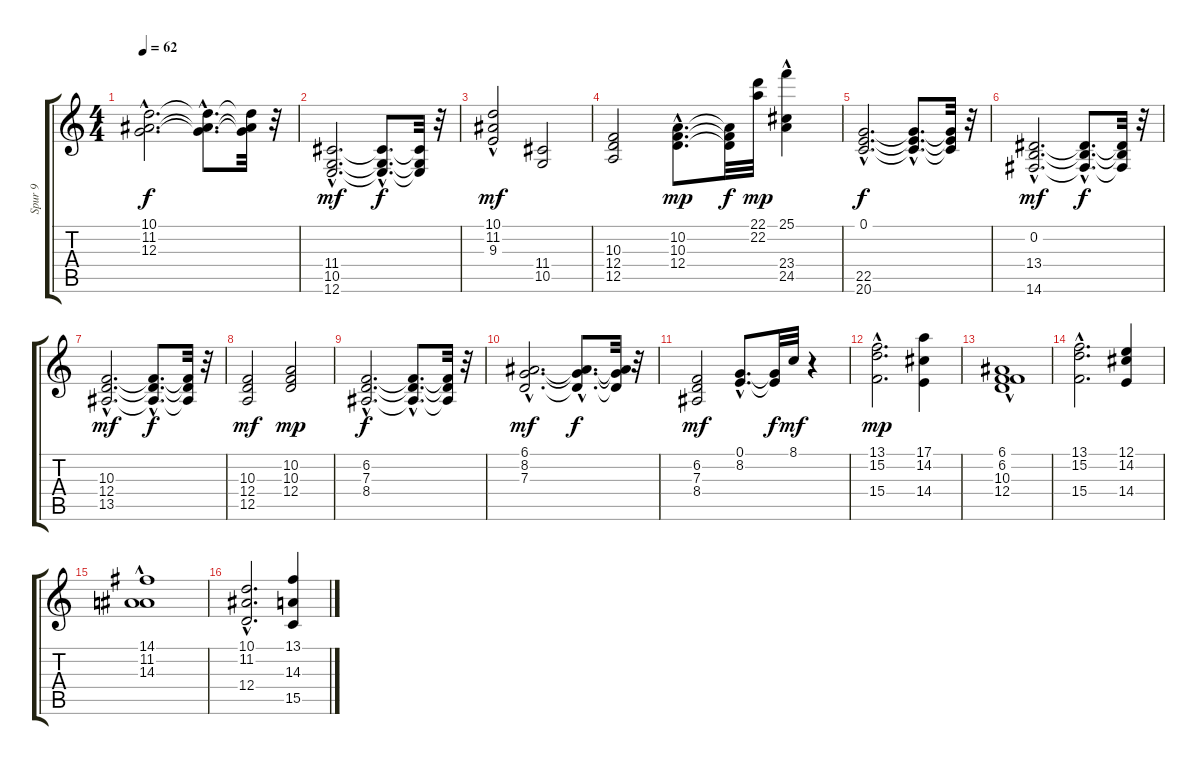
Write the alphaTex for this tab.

\track ("Spur 9" "Spur 9") {instrument synthvoice}
\staff {score tabs}
\tuning (E4 B3 G3 D3 A2 E2) {hide}
\ts (4 4)
\tempo 62
\clef g2
\ks c
(10.1{hac} 11.2{hac} 12.3{hac}).2{d dy f instrument synthvoice} (10.1{hac t} 11.2{hac t} 12.3{hac t}).8{d} (10.1{t} 11.2{t} 12.3{t}).32 r.32 |
(11.4{hac} 10.5{hac} 12.6{hac}).2{d dy mf} (11.4{hac t} 10.5{hac t} 12.6{hac t}).8{d dy f} (11.4{t} 10.5{t} 12.6{t}).32 r.32 |
(10.1 11.2 9.3{hac}).2{dy mf instrument choiraahs} (11.4 10.5).2 |
(10.3 12.4 12.5).2 (10.2{hac} 10.3{hac} 12.4{hac}).8{d dy mp} (10.2{t} 10.3{t} 12.4{t}).32{dy f} (22.1 22.2).32{dy mp instrument stringensemble2} (25.1{hac} 23.4 24.5{hac}).4 |
(0.1{hac} 22.5{hac} 20.6{hac}).2{d dy f instrument synthvoice} (0.1{hac t} 22.5{hac t} 20.6{hac t}).8{d} (0.1{t} 22.5{t} 20.6{t}).32 r.32 |
(0.2{hac} 13.4{hac} 14.6{hac}).2{d dy mf} (0.2{hac t} 13.4{hac t} 14.6{hac t}).8{d dy f} (0.2{t} 13.4{t} 14.6{t}).32 r.32 |
(10.3{hac} 12.4{hac} 13.5{hac}).2{d dy mf instrument choiraahs} (10.3{hac t} 12.4{hac t} 13.5{hac t}).8{d dy f} (10.3{t} 12.4{t} 13.5{t}).32 r.32 |
(10.3 12.4 12.5).2{dy mf} (10.2 10.3 12.4).2{dy mp} |
(6.2{hac} 7.3{hac} 8.4{hac}).2{d dy f instrument synthvoice} (6.2{hac t} 7.3{hac t} 8.4{hac t}).8{d} (6.2{t} 7.3{t} 8.4{t}).32 r.32 |
(6.1{hac} 8.2{hac} 7.3{hac}).2{d dy mf} (6.1{hac t} 8.2{hac t} 7.3{hac t}).8{d dy f} (6.1{t} 8.2{t} 7.3{t}).32 r.32 |
(6.2 7.3 8.4).2{dy mf instrument choiraahs} (0.1{hac} 8.2{hac}).8{d} (0.1{t} 8.2{t}).32{dy f} 8.1.32{dy mf instrument synthvoice} r.4 |
(13.1{hac} 15.2{hac} 15.4).2{d dy mp instrument stringensemble2} (17.1 14.2 14.4).4 |
(6.1{hac} 6.2 10.3{hac} 12.4).1 |
(13.1{hac} 15.2{hac} 15.4).2{d} (12.1 14.2 14.4).4 |
(14.1{hac} 11.2 14.3{hac}).1 |
(10.1{hac} 11.2{hac} 12.4).2{d} (13.1 14.3 15.5).4
